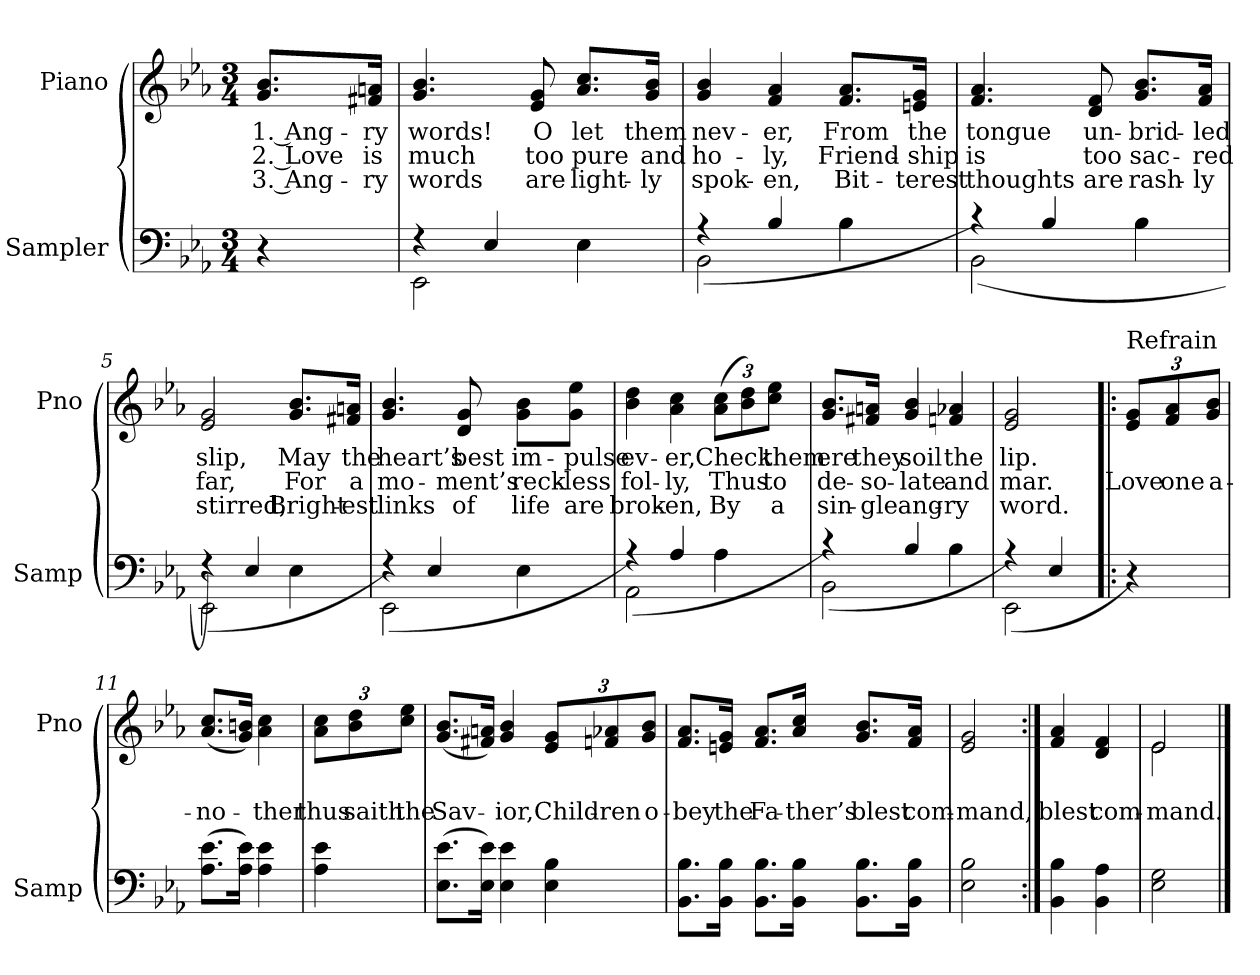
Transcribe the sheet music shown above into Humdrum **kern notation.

**kern	**kern	**text	**text	**text
*part2	*part1	*part1	*part1	*part1
*staff2	*staff1	*staff1	*staff1	*staff1
*I"Sampler	*I"Piano	*	*	*
*I'Samp	*I'Pno	*	*	*
*clefF4	*clefG2	*	*	*
*k[b-e-a-]	*k[b-e-a-]	*	*	*
*E-:	*E-:	*	*	*
*M3/4	*M3/4	*	*	*
=1	=1	=1	=1	=1
4r	8.g/ 8.b-/L	1. Ang-	2. Love	3. Ang-
.	16f#X/ 16an/Jk	-ry	is	-ry
=2	=2	=2	=2	=2
*^	*	*	*	*
4r	2EE-	4.g 4.b-	words!	much	words
4E-/	.	.	.	.	.
.	.	8e- 8g	O	too	are
4E-	4ryy	8.a-/ 8.cc/L	let	pure	light-
.	.	16g/ 16b-/Jk	them	and	-ly
=3	=3	=3	=3	=3	=3
4r	(2BB-	4g 4b-	nev-	ho-	spok-
4B-	.	4f 4a-	-er,	-ly,	-en,
4B-	4ryy	8.f/ 8.a-/L	From	Friend-	Bit-
.	.	16en/ 16g/Jk	the	-ship	-terest
=4	=4	=4	=4	=4	=4
4r)	(2BB-	4.f 4.a-	tongue	is	thoughts
4B-/	.	.	.	.	.
.	.	8d 8f	un-	too	are
4B-	4ryy	8.g/ 8.b-/L	-brid-	sac-	rash-
.	.	16f/ 16a-/Jk	-led	-red	-ly
=5	=5	=5	=5	=5	=5
4r)	(2EE-	2e- 2g	slip,	far,	stirred,
4E-/	.	.	.	.	.
4E-	4ryy	8.g/ 8.b-/L	May	For	Bright-
.	.	16f#X/ 16an/Jk	the	a	-est
=6	=6	=6	=6	=6	=6
4r)	(2EE-	4.g 4.b-	heart’s	mo-	links
4E-/	.	.	.	.	.
.	.	8d 8g	best	-ment’s	of
4E-	4ryy	8g\ 8b-\L	im-	reck-	life
.	.	8g\ 8ee-\J	-pulse	-less	are
=7	=7	=7	=7	=7	=7
4r)	(2AA-	4b- 4dd	ev-	fol-	brok-
4A-/	.	4a- 4cc	-er,	-ly,	-en,
4A-	4ryy	(12a-\ 12cc\L	Check	Thus	By
.	.	12b-\ 12dd\)	.	.	.
.	.	12cc\ 12ee-\J	them	to	a
=8	=8	=8	=8	=8	=8
4r)	(2BB-	8.g/ 8.b-/L	ere	de-	sin-
.	.	16f#X/ 16an/Jk	they	-so-	-gle
4B-/	.	4g 4b-	soil	-late	ang-
4B-	4ryy	4fn 4a-X	the	and	-ry
=9	=9	=9	=9	=9	=9
4r)	(2EE-	2e- 2g	lip.	mar.	word.
4E-/	.	.	.	.	.
*v	*v	*	*	*	*
=10!|:	=10!|:	=10!|:	=10!|:	=10!|:
!	!LO:TX:t=Refrain	!	!	!
4r)	12e-/ 12g/L	.	Love	.
.	12f/ 12a-/	.	one	.
.	12g/ 12b-/J	.	a-	.
=11	=11	=11	=11	=11
(8.A-\ 8.e-\L	(8.a-/ 8.cc/L	.	-no-	.
16A-\ 16e-\Jk)	16g/ 16bn/Jk)	.	.	.
4A- 4e-	4a- 4cc	.	-ther	.
=12	=12	=12	=12	=12
4A- 4e-	12a-\ 12cc\L	.	thus	.
.	12b-\ 12dd\	.	saith	.
.	12cc\ 12ee-\J	.	the	.
=13	=13	=13	=13	=13
(8.E-\ 8.e-\L	(8.g/ 8.b-/L	.	Sav-	.
16E-\ 16e-\Jk)	16f#X/ 16an/Jk)	.	.	.
4E- 4e-	4g 4b-	.	-ior,	.
4E- 4B-	12e-/ 12g/L	.	Child-	.
.	12fn/ 12a-X/	.	-ren	.
.	12g/ 12b-/J	.	o-	.
=14	=14	=14	=14	=14
8.BB-\ 8.B-\L	8.f/ 8.a-/L	.	-bey	.
16BB-\ 16B-\Jk	16en/ 16g/Jk	.	the	.
8.BB-\ 8.B-\L	8.f/ 8.a-/L	.	Fa-	.
16BB-\ 16B-\Jk	16a-/ 16cc/Jk	.	-ther’s	.
8.BB-\ 8.B-\L	8.g/ 8.b-/L	.	blest	.
16BB-\ 16B-\Jk	16f/ 16a-/Jk	.	com-	.
=15	=15	=15	=15	=15
2E- 2B-	2e- 2g	.	-mand,	.
=16:|!	=16:|!	=16:|!	=16:|!	=16:|!
4BB- 4B-	4f 4a-	.	blest	.
4BB- 4A-	4d 4f	.	com-	.
=17	=17	=17	=17	=17
*	*^	*	*	*
2E- 2G	2e-/	2e-	.	-mand.	.
*	*v	*v	*	*	*
==	==	==	==	==
*-	*-	*-	*-	*-
